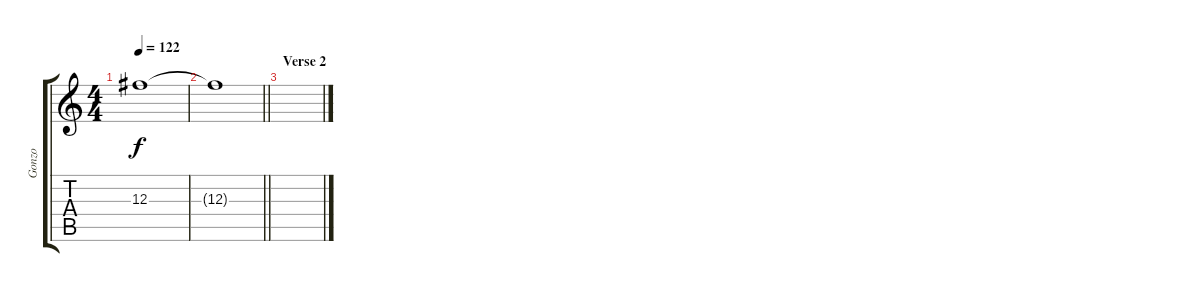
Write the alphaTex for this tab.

\track ("Gonzo" "Gonzo") {instrument distortionguitar}
\staff {score tabs}
\tuning (Eb4 Bb3 Gb3 Db3 Ab2 Eb2) {hide}
\ts (4 4)
\tempo 122
\clef g2
\ks c
12.3{t}.1{dy f volume 0} |
\barLineRight lightlight
12.3{t}.1 |
\section ("" "Verse 2")
